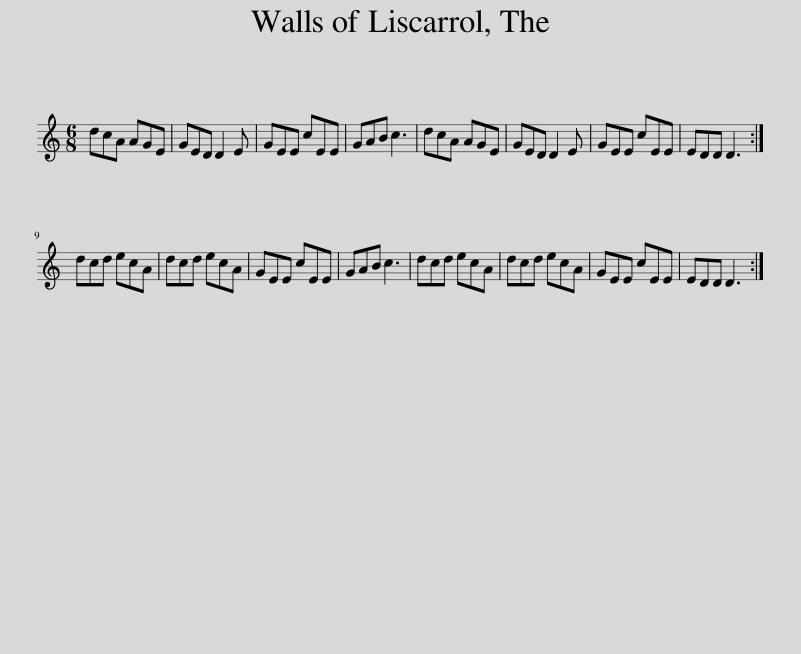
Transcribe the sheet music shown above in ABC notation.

X:1
L:1/8
M:6/8
I:linebreak $
K:C
V:1 treble
V:1
 dcA AGE | GED D2 E | GEE cEE | GAB c3 | dcA AGE | %5
 GED D2 E | GEE cEE | EDD D3 :|$ dcd ecA | dcd ecA | %10
 GEE cEE | GAB c3 | dcd ecA | dcd ecA | GEE cEE | %15
 EDD D3 :| %16
